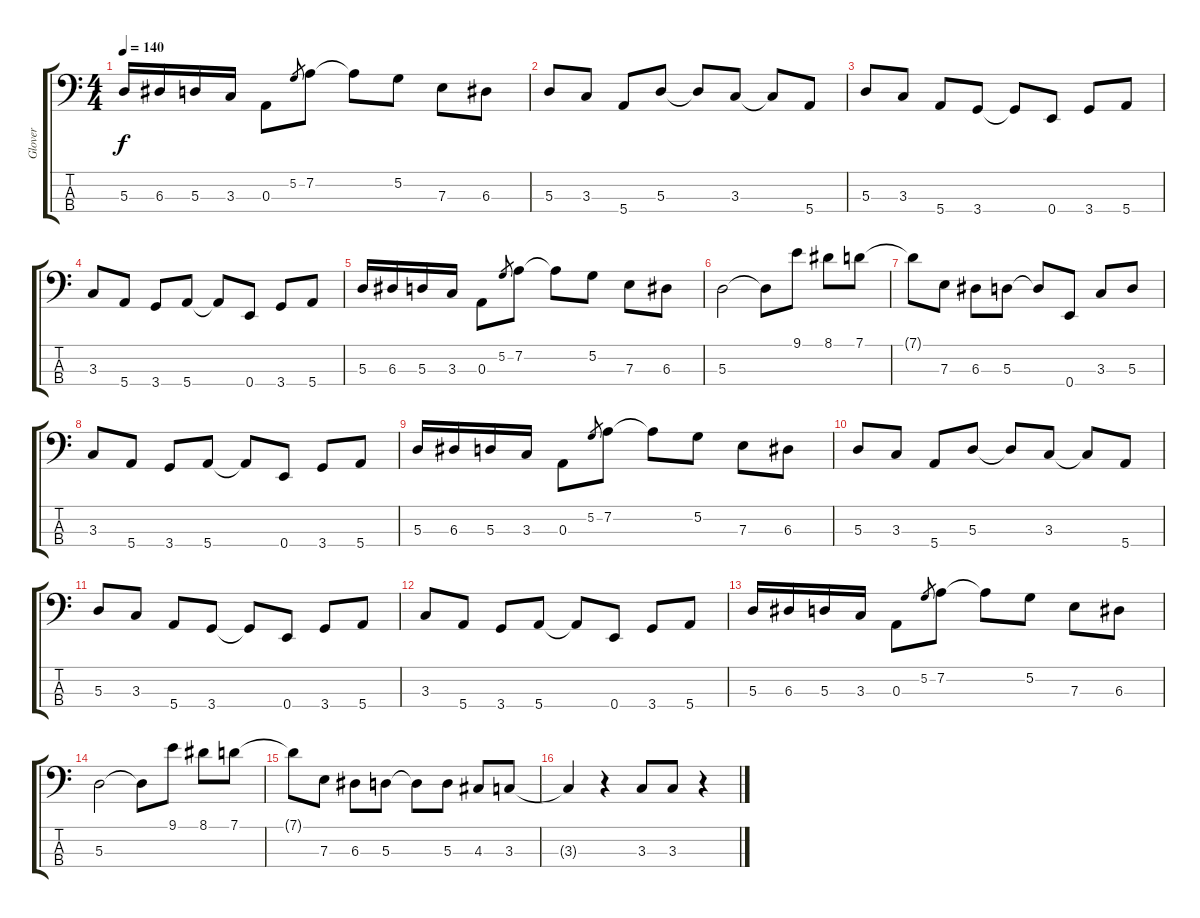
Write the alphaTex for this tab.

\track ("Glover" "Glover") {instrument electricbasspick}
\staff {score tabs}
\tuning (G2 D2 A1 E1) {hide}
\ts (4 4)
\tempo 140
\clef f4
\ks c
5.3.16{dy f} 6.3.16 5.3.16 3.3.16 0.3.8 5.2.8{gr} 7.2.8 7.2{t}.8 5.2.8 7.3.8 6.3.8 |
5.3.8 3.3.8 5.4.8 5.3.8 5.3{t}.8 3.3.8 3.3{t}.8 5.4.8 |
5.3.8 3.3.8 5.4.8 3.4.8 3.4{t}.8 0.4.8 3.4.8 5.4.8 |
3.3.8 5.4.8 3.4.8 5.4.8 5.4{t}.8 0.4.8 3.4.8 5.4.8 |
5.3.16 6.3.16 5.3.16 3.3.16 0.3.8 5.2.8{gr} 7.2.8 7.2{t}.8 5.2.8 7.3.8 6.3.8 |
5.3.2 5.3{t}.8 9.1.8 8.1.8 7.1.8 |
7.1{t}.8 7.3.8 6.3.8 5.3.8 5.3{t}.8 0.4.8 3.3.8 5.3.8 |
3.3.8 5.4.8 3.4.8 5.4.8 5.4{t}.8 0.4.8 3.4.8 5.4.8 |
5.3.16 6.3.16 5.3.16 3.3.16 0.3.8 5.2.8{gr} 7.2.8 7.2{t}.8 5.2.8 7.3.8 6.3.8 |
5.3.8 3.3.8 5.4.8 5.3.8 5.3{t}.8 3.3.8 3.3{t}.8 5.4.8 |
5.3.8 3.3.8 5.4.8 3.4.8 3.4{t}.8 0.4.8 3.4.8 5.4.8 |
3.3.8 5.4.8 3.4.8 5.4.8 5.4{t}.8 0.4.8 3.4.8 5.4.8 |
5.3.16 6.3.16 5.3.16 3.3.16 0.3.8 5.2.8{gr} 7.2.8 7.2{t}.8 5.2.8 7.3.8 6.3.8 |
5.3.2 5.3{t}.8 9.1.8 8.1.8 7.1.8 |
7.1{t}.8 7.3.8 6.3.8 5.3.8 5.3{t}.8 5.3.8 4.3.8 3.3.8 |
3.3{t}.4 r.4 3.3.8 3.3.8 r.4
